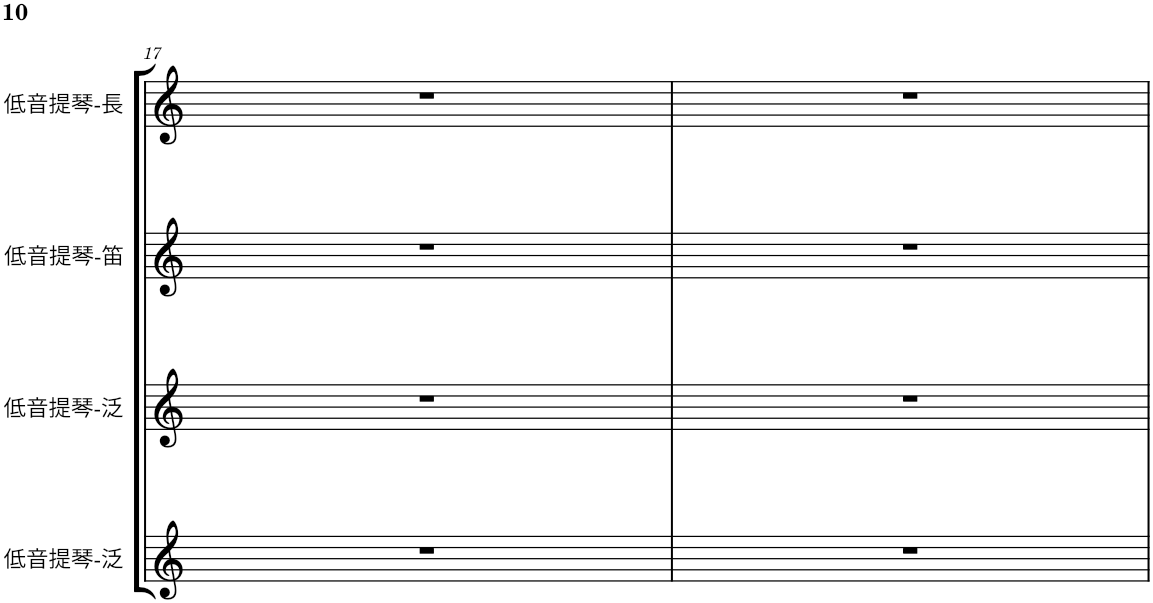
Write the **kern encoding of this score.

**kern	**kern	**kern	**kern	**kern	**kern	**kern	**kern	**kern
*part9	*part8	*part7	*part6	*part5	*part4	*part3	*part2	*part1
*staff9	*staff8	*staff7	*staff6	*staff5	*staff4	*staff3	*staff2	*staff1
*I"低音提琴-泛	*I"低音提琴-泛	*I"低音提琴-笛	*I"低音提琴-長	*I"架子鼓-鈸	*I"架子鼓-筒鼓	*I"架子鼓-腳踏鈸	*I"架子鼓-小鼓	*I"架子鼓-大鼓
!!LO:PB:g=z
*clefG2	*clefG2	*clefG2	*clefG2	*clefG2	*clefG2	*clefG2	*clefG2	*clefG2
*k[]	*k[]	*k[]	*k[]	*k[]	*k[]	*k[]	*k[]	*k[]
*M12/8	*M12/8	*M12/8	*M12/8	*M12/8	*M12/8	*M12/8	*M12/8	*M12/8
*	*	*	*	*	*	*Xbrackettup	*	*
=17	=17	=17	=17	=17	=17	=17	=17	=17
1.r	1.r	1.r	1.r	[4.cccc	2r	3b	4.AA	4.CC
.	.	.	.	.	.	3%2b-X	.	.
.	.	.	.	4.cccc]	.	.	4AA-X	4r
.	.	.	.	.	4r	.	.	.
.	.	.	.	.	.	.	8GG	8CC
.	.	.	.	4r	4r	.	4.FF#X	4.CC
.	.	.	.	8r	8r	8r	.	.
.	.	.	.	4r	8r	[4.b-	4.GG	4r
.	.	.	.	.	8cc\L	.	.	.
.	.	.	.	8r	8cc\J	.	.	8r
=18	=18	=18	=18	=18	=18	=18	=18	=18
1.r	1.r	1.r	1.r	1.r	4.cc	4.b-]	4.AA	[4.CC
.	.	.	.	.	4r	2.b-X	4AA-X	4CC]
.	.	.	.	.	8r	.	8GG	8CC
.	.	.	.	.	4r	.	4.FF#X	[4.CC
.	.	.	.	.	8r	.	.	.
.	.	.	.	.	4r	4.b-	4.GG	4.CC]
.	.	.	.	.	8r	.	.	.
=	=	=	=	=	=	=	=	=
*-	*-	*-	*-	*-	*-	*-	*-	*-
